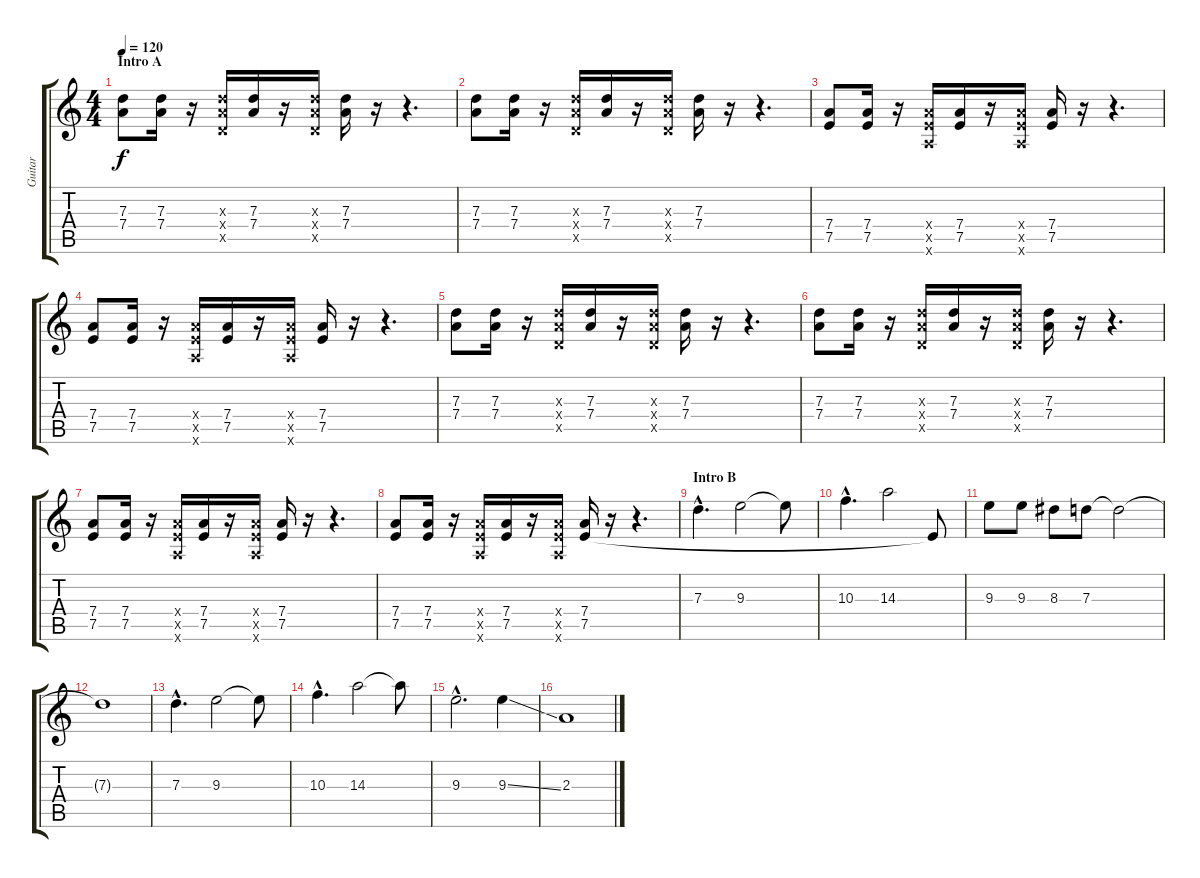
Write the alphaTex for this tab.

\track ("Guitar" "Guitar") {instrument overdrivenguitar}
\staff {score tabs}
\tuning (E4 B3 G3 D3 A2 E2) {hide}
\ts (4 4)
\section ("" "Intro A")
\tempo 120
\clef g2
\ks c
(7.3 7.4).8{dy f instrument overdrivenguitar} (7.3 7.4).16 r.16 (7.3{x} 7.4{x} 5.5{x}).16 (7.3 7.4).16 r.16 (7.3{x} 7.4{x} 5.5{x}).16 (7.3 7.4).16 r.16 r.4{d} |
(7.3 7.4).8 (7.3 7.4).16 r.16 (7.3{x} 7.4{x} 5.5{x}).16 (7.3 7.4).16 r.16 (7.3{x} 7.4{x} 5.5{x}).16 (7.3 7.4).16 r.16 r.4{d} |
(7.4 7.5).8 (7.4 7.5).16 r.16 (7.4{x} 7.5{x} 5.6{x}).16 (7.4 7.5).16 r.16 (7.4{x} 7.5{x} 5.6{x}).16 (7.4 7.5).16 r.16 r.4{d} |
(7.4 7.5).8 (7.4 7.5).16 r.16 (7.4{x} 7.5{x} 5.6{x}).16 (7.4 7.5).16 r.16 (7.4{x} 7.5{x} 5.6{x}).16 (7.4 7.5).16 r.16 r.4{d} |
(7.3 7.4).8 (7.3 7.4).16 r.16 (7.3{x} 7.4{x} 5.5{x}).16 (7.3 7.4).16 r.16 (7.3{x} 7.4{x} 5.5{x}).16 (7.3 7.4).16 r.16 r.4{d} |
(7.3 7.4).8 (7.3 7.4).16 r.16 (7.3{x} 7.4{x} 5.5{x}).16 (7.3 7.4).16 r.16 (7.3{x} 7.4{x} 5.5{x}).16 (7.3 7.4).16 r.16 r.4{d} |
(7.4 7.5).8 (7.4 7.5).16 r.16 (7.4{x} 7.5{x} 5.6{x}).16 (7.4 7.5).16 r.16 (7.4{x} 7.5{x} 5.6{x}).16 (7.4 7.5).16 r.16 r.4{d} |
(7.4 7.5).8 (7.4 7.5).16 r.16 (7.4{x} 7.5{x} 5.6{x}).16 (7.4 7.5).16 r.16 (7.4{x} 7.5{x} 5.6{x}).16 (7.4 7.5).16 r.16 r.4{d} |
\section ("" "Intro B")
7.3{hac}.4{d} 9.3.2 9.3{t}.8 |
10.3{hac}.4{d} 14.3.2 7.5{t}.8 |
9.3.8 9.3.8 8.3.8 7.3.8 7.3{t}.2 |
7.3{t}.1 |
7.3{hac}.4{d} 9.3.2 9.3{t}.8 |
10.3{hac}.4{d} 14.3.2 14.3{t}.8 |
9.3{hac}.2{d} 9.3{ss}.4 |
2.3.1
